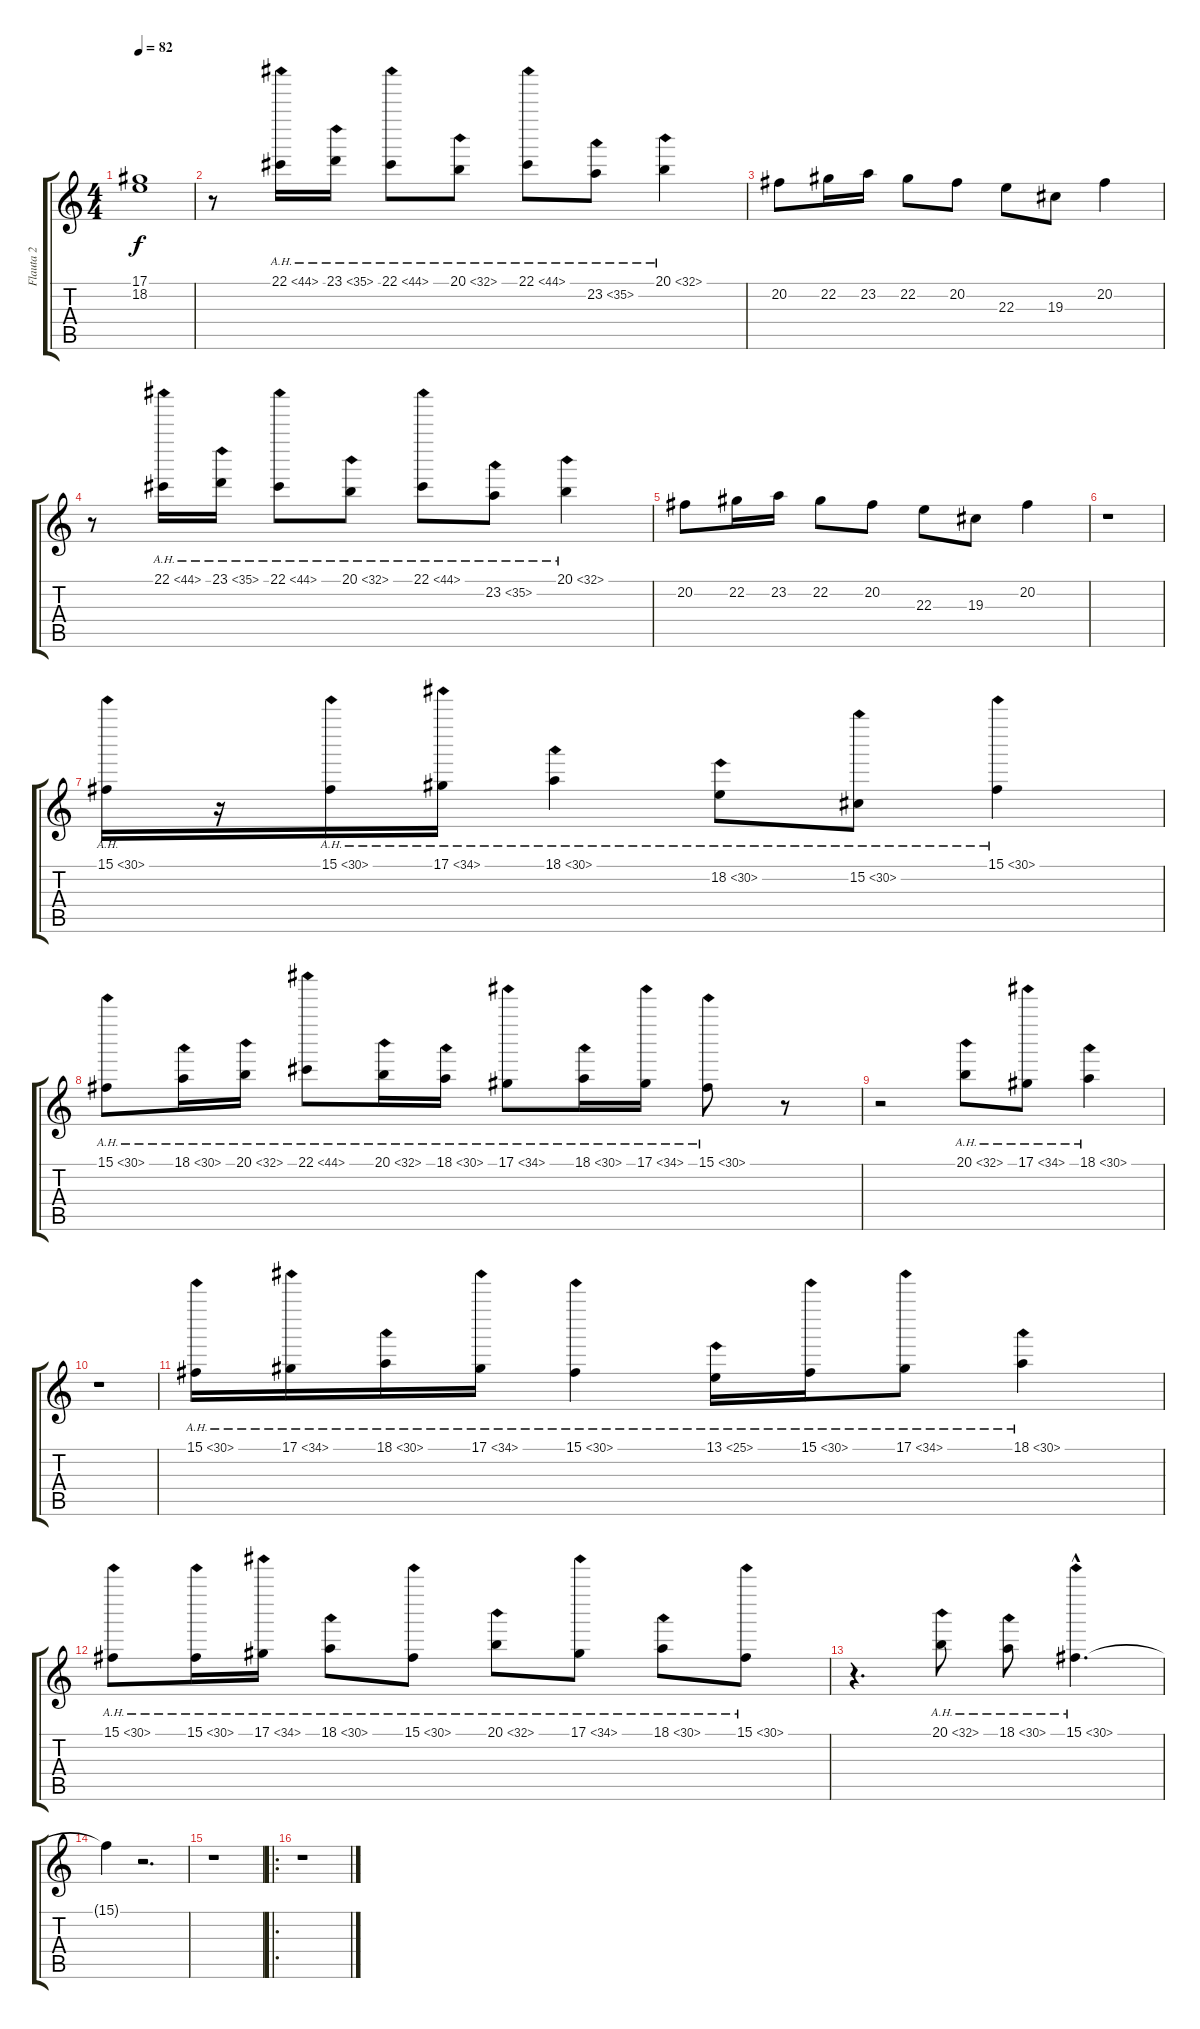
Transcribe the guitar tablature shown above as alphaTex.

\track ("Flauta 2" "Flauta 2") {instrument flute}
\staff {score tabs}
\tuning (Eb4 Bb3 Gb3 Db3 Ab2 Eb2) {hide}
\ts (4 4)
\tempo 82
\clef g2
\ks c
(17.1 18.2).1{dy f} |
r.8 22.1{ah 22}.16 23.1{ah 12}.16 22.1{ah 22}.8 20.1{ah 12}.8 22.1{ah 22}.8 23.2{ah 12}.8 20.1{ah 12}.4 |
20.2.8 22.2.16 23.2.16 22.2.8 20.2.8 22.3.8 19.3.8 20.2.4 |
r.8 22.1{ah 22}.16 23.1{ah 12}.16 22.1{ah 22}.8 20.1{ah 12}.8 22.1{ah 22}.8 23.2{ah 12}.8 20.1{ah 12}.4 |
20.2.8 22.2.16 23.2.16 22.2.8 20.2.8 22.3.8 19.3.8 20.2.4 |
r.1 |
15.1{ah 15}.16 r.16 15.1{ah 15}.16 17.1{ah 17}.16 18.1{ah 12}.4 18.2{ah 12}.8 15.2{ah 15}.8 15.1{ah 15}.4 |
15.1{ah 15}.8 18.1{ah 12}.16 20.1{ah 12}.16 22.1{ah 22}.8 20.1{ah 12}.16 18.1{ah 12}.16 17.1{ah 17}.8 18.1{ah 12}.16 17.1{ah 17}.16 15.1{ah 15}.8 r.8 |
r.2 20.1{ah 12}.8 17.1{ah 17}.8 18.1{ah 12}.4 |
r.1 |
15.1{ah 15}.16 17.1{ah 17}.16 18.1{ah 12}.16 17.1{ah 17}.16 15.1{ah 15}.4 13.1{ah 12}.16 15.1{ah 15}.16 17.1{ah 17}.8 18.1{ah 12}.4 |
15.1{ah 15}.8 15.1{ah 15}.16 17.1{ah 17}.16 18.1{ah 12}.8 15.1{ah 15}.8 20.1{ah 12}.8 17.1{ah 17}.8 18.1{ah 12}.8 15.1{ah 15}.8 |
r.4{d} 20.1{ah 12}.8 18.1{ah 12}.8 15.1{ah 15 hac}.4{d} |
15.1{t}.4 r.2{d} |
r.1 |
\ro
r.1
